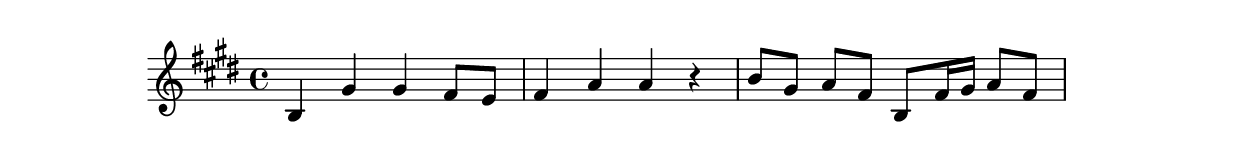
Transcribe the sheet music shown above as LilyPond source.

#(ly:set-option 'midi-extension "mid")
\version "2.12.3"
\include "english.ly"
\header{


}
%{

%}
melody = {
\clef treble
\key c \major
\cadenzaOn


  g4 e'4 e'4 d'8[ c'8] \bar "|"  d'4 f'4 f'4 r4 \bar "|"  g'8[ e'8] f'8[ d'8] g8[ d'16 e'16] f'8[ d'8] \bar "|"  
 
}


text = \lyricmode {
                 
}

\score{
\transpose c' e'
<<
\new Voice = "one" {
\melody
}
\new Lyrics \lyricsto "one" \text
>>
\layout {
\context {
\Score
}
}
\midi {
\context {
\Score
tempoWholesPerMinute = #(ly:make-moment 200 4)
}
}
}